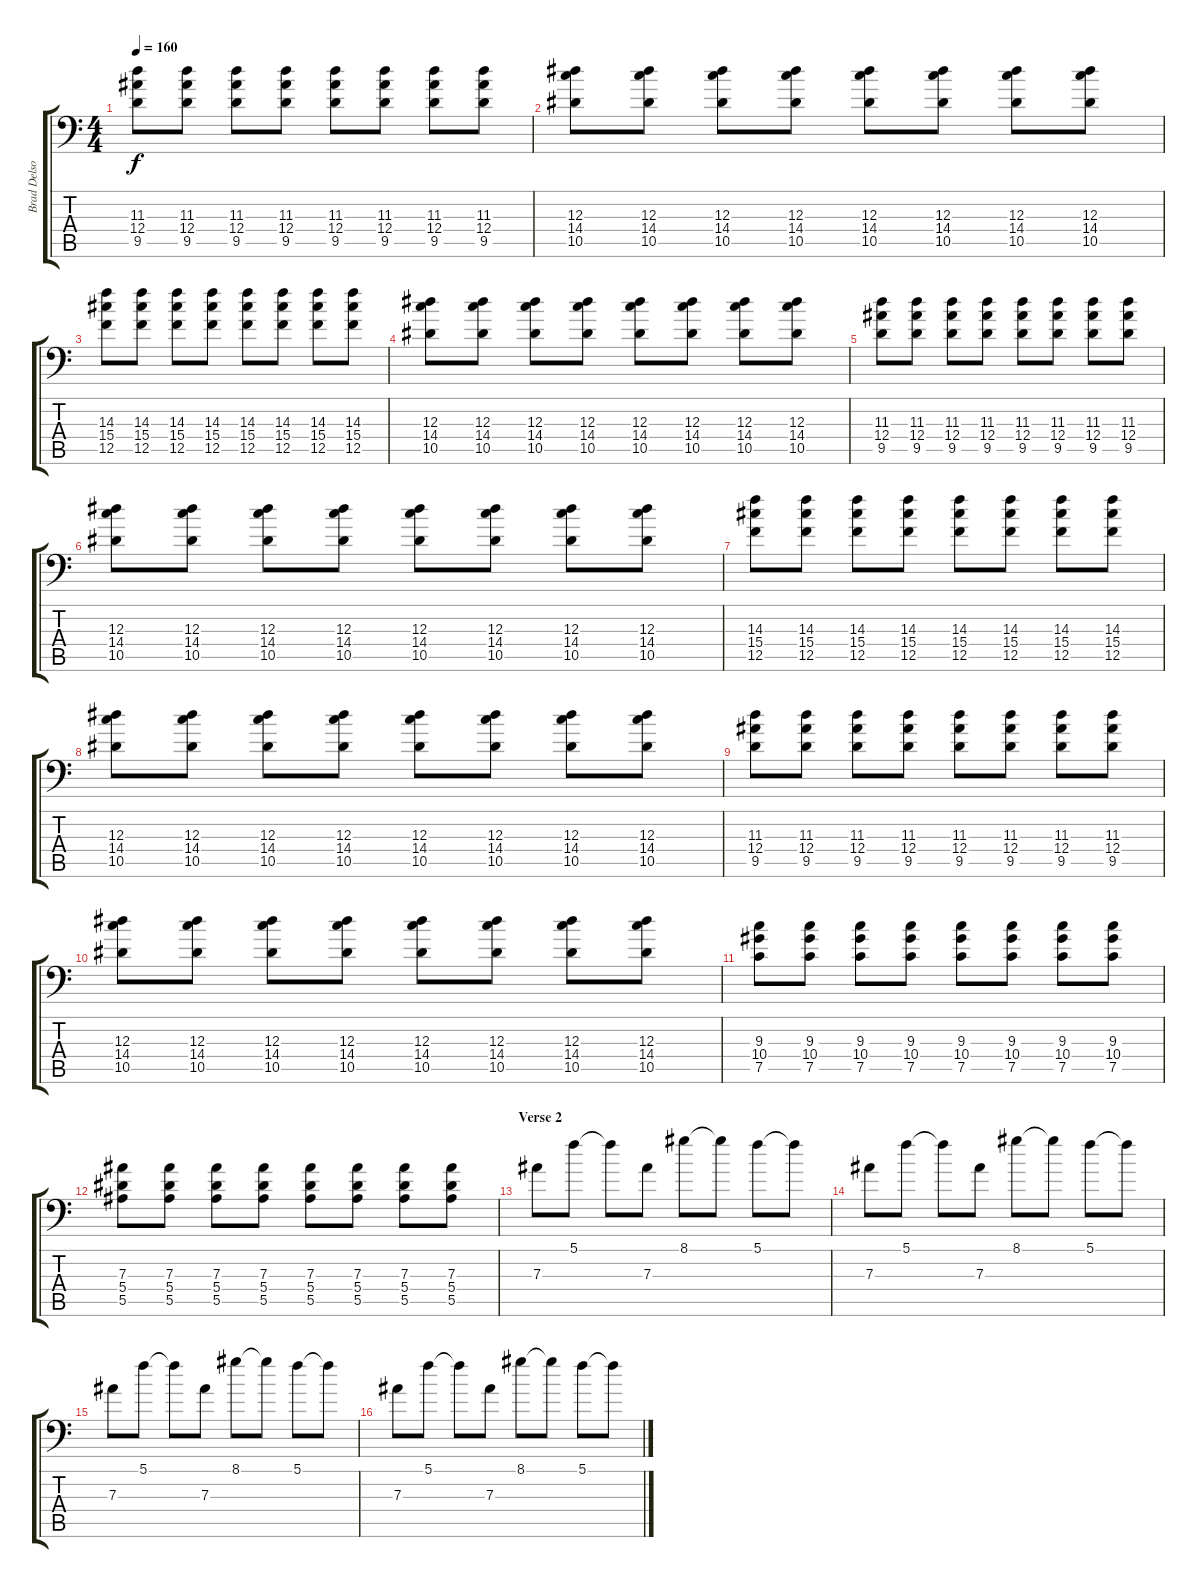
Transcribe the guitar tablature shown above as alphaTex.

\track ("Brad Delson (Main Guitar)" "Brad Delso") {instrument distortionguitar}
\staff {score tabs}
\tuning (C4 G3 Eb3 Bb2 F2 Bb1) {hide}
\ts (4 4)
\tempo 160
\clef f4
\ks c
(11.3 12.4 9.5).8{dy f} (11.3 12.4 9.5).8 (11.3 12.4 9.5).8 (11.3 12.4 9.5).8 (11.3 12.4 9.5).8 (11.3 12.4 9.5).8 (11.3 12.4 9.5).8 (11.3 12.4 9.5).8 |
(12.3 14.4 10.5).8 (12.3 14.4 10.5).8 (12.3 14.4 10.5).8 (12.3 14.4 10.5).8 (12.3 14.4 10.5).8 (12.3 14.4 10.5).8 (12.3 14.4 10.5).8 (12.3 14.4 10.5).8 |
(14.3 15.4 12.5).8 (14.3 15.4 12.5).8 (14.3 15.4 12.5).8 (14.3 15.4 12.5).8 (14.3 15.4 12.5).8 (14.3 15.4 12.5).8 (14.3 15.4 12.5).8 (14.3 15.4 12.5).8 |
(12.3 14.4 10.5).8 (12.3 14.4 10.5).8 (12.3 14.4 10.5).8 (12.3 14.4 10.5).8 (12.3 14.4 10.5).8 (12.3 14.4 10.5).8 (12.3 14.4 10.5).8 (12.3 14.4 10.5).8 |
(11.3 12.4 9.5).8 (11.3 12.4 9.5).8 (11.3 12.4 9.5).8 (11.3 12.4 9.5).8 (11.3 12.4 9.5).8 (11.3 12.4 9.5).8 (11.3 12.4 9.5).8 (11.3 12.4 9.5).8 |
(12.3 14.4 10.5).8 (12.3 14.4 10.5).8 (12.3 14.4 10.5).8 (12.3 14.4 10.5).8 (12.3 14.4 10.5).8 (12.3 14.4 10.5).8 (12.3 14.4 10.5).8 (12.3 14.4 10.5).8 |
(14.3 15.4 12.5).8 (14.3 15.4 12.5).8 (14.3 15.4 12.5).8 (14.3 15.4 12.5).8 (14.3 15.4 12.5).8 (14.3 15.4 12.5).8 (14.3 15.4 12.5).8 (14.3 15.4 12.5).8 |
(12.3 14.4 10.5).8 (12.3 14.4 10.5).8 (12.3 14.4 10.5).8 (12.3 14.4 10.5).8 (12.3 14.4 10.5).8 (12.3 14.4 10.5).8 (12.3 14.4 10.5).8 (12.3 14.4 10.5).8 |
(11.3 12.4 9.5).8 (11.3 12.4 9.5).8 (11.3 12.4 9.5).8 (11.3 12.4 9.5).8 (11.3 12.4 9.5).8 (11.3 12.4 9.5).8 (11.3 12.4 9.5).8 (11.3 12.4 9.5).8 |
(12.3 14.4 10.5).8 (12.3 14.4 10.5).8 (12.3 14.4 10.5).8 (12.3 14.4 10.5).8 (12.3 14.4 10.5).8 (12.3 14.4 10.5).8 (12.3 14.4 10.5).8 (12.3 14.4 10.5).8 |
(9.3 10.4 7.5).8 (9.3 10.4 7.5).8 (9.3 10.4 7.5).8 (9.3 10.4 7.5).8 (9.3 10.4 7.5).8 (9.3 10.4 7.5).8 (9.3 10.4 7.5).8 (9.3 10.4 7.5).8 |
(7.3 5.4 5.5).8 (7.3 5.4 5.5).8 (7.3 5.4 5.5).8 (7.3 5.4 5.5).8 (7.3 5.4 5.5).8 (7.3 5.4 5.5).8 (7.3 5.4 5.5).8 (7.3 5.4 5.5).8 |
\section ("" "Verse 2")
7.3.8{instrument electricguitarclean} 5.1.8 5.1{t}.8 7.3.8 8.1.8 8.1{t}.8 5.1.8 5.1{t}.8 |
7.3.8 5.1.8 5.1{t}.8 7.3.8 8.1.8 8.1{t}.8 5.1.8 5.1{t}.8 |
7.3.8 5.1.8 5.1{t}.8 7.3.8 8.1.8 8.1{t}.8 5.1.8 5.1{t}.8 |
7.3.8 5.1.8 5.1{t}.8 7.3.8 8.1.8 8.1{t}.8 5.1.8 5.1{t}.8
